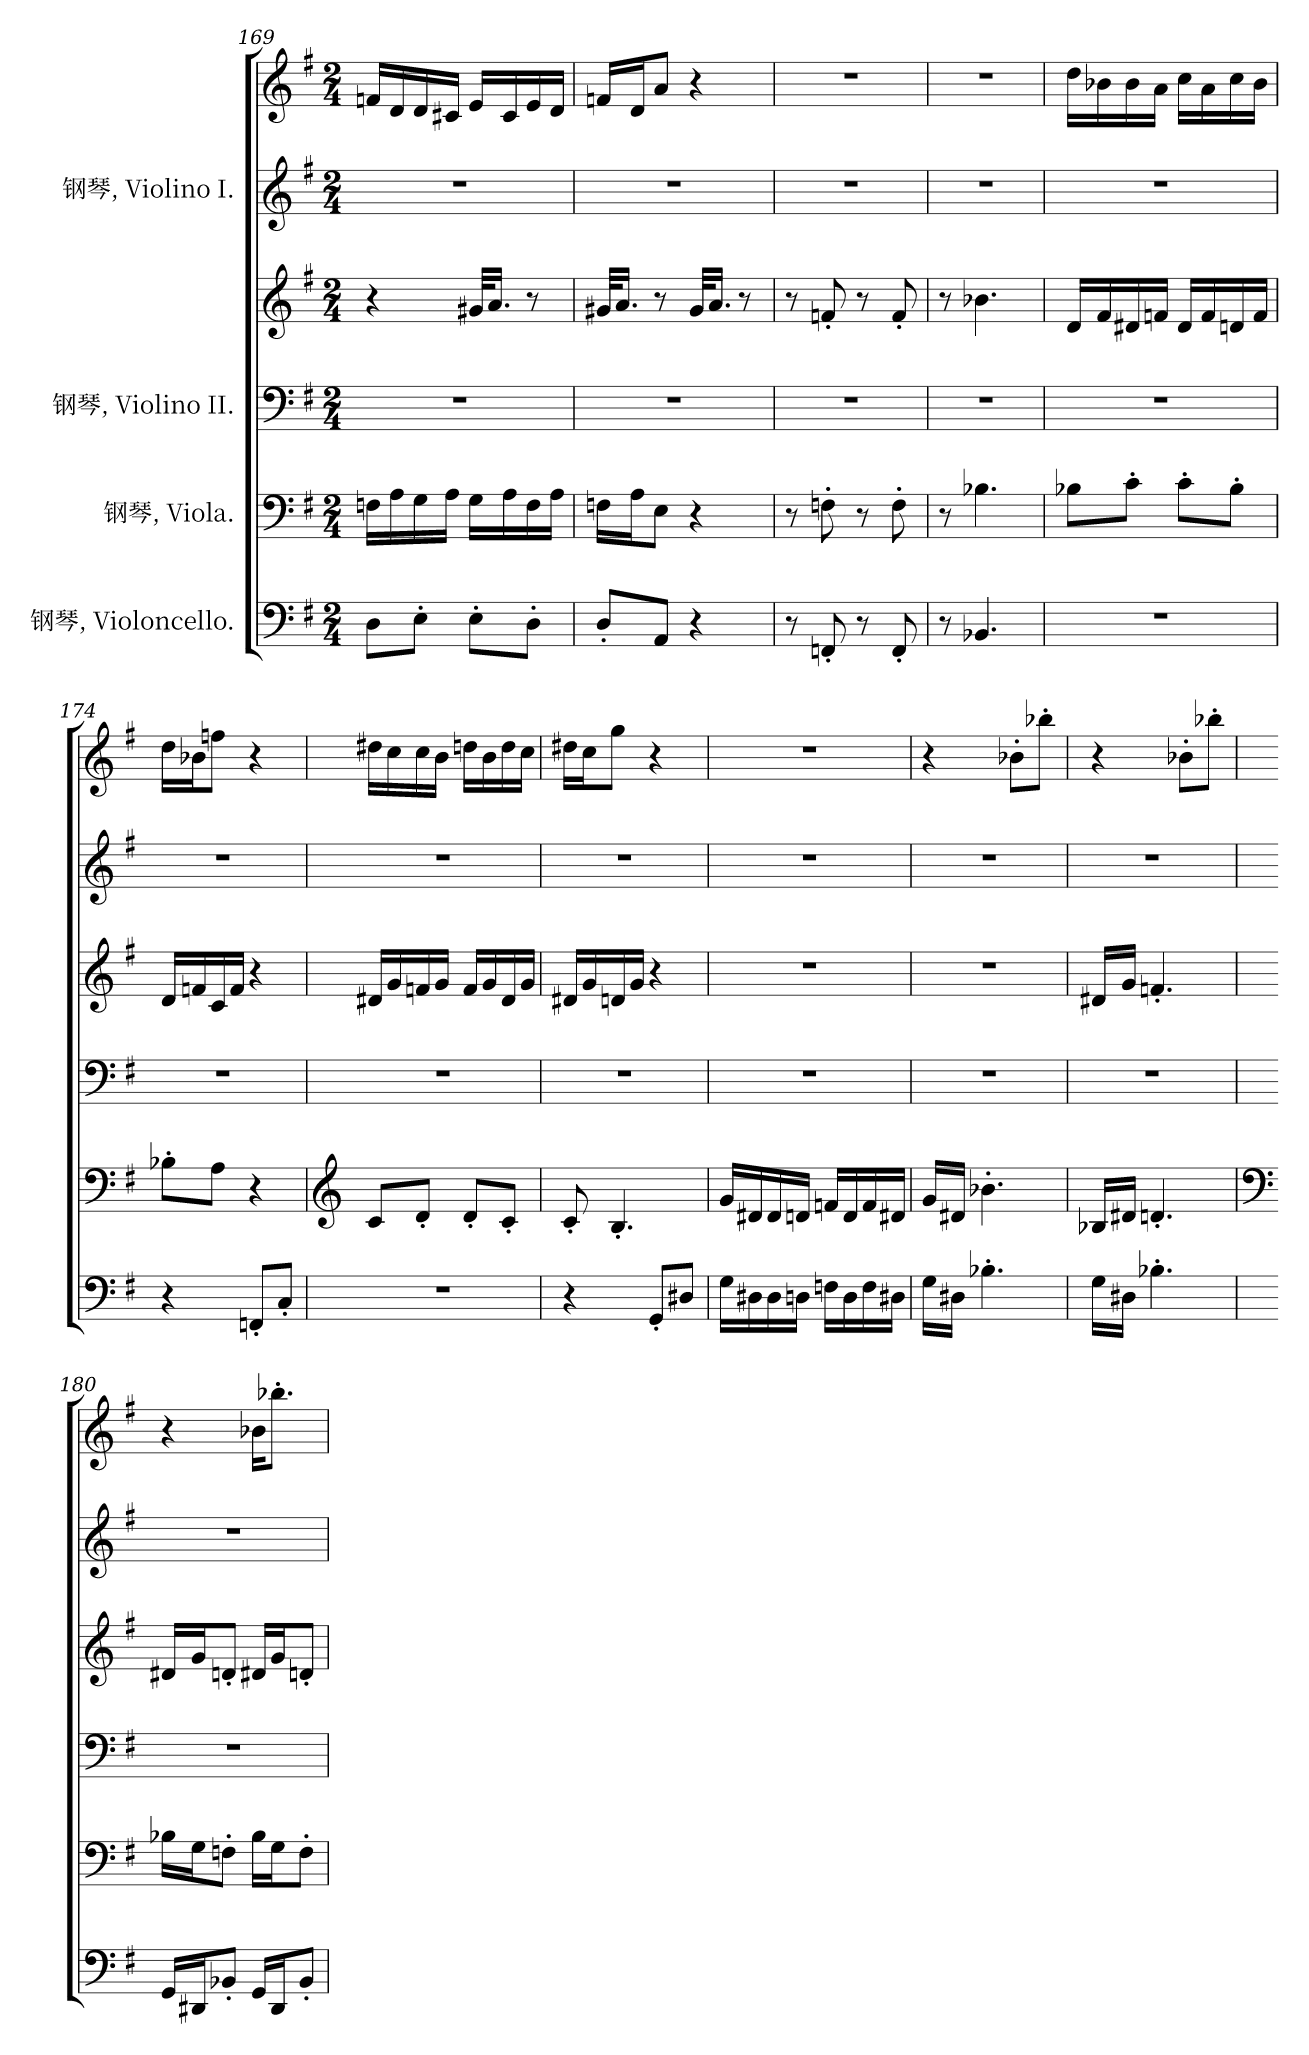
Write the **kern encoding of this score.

**kern	**kern	**kern	**kern	**kern	**kern
*part4	*part3	*part2	*part2	*part1	*part1
*staff6	*staff5	*staff4	*staff3	*staff2	*staff1
*I"钢琴, Violoncello.	*I"钢琴, Viola.	*I"钢琴, Violino II.	*	*I"钢琴, Violino I.	*
*clefF4	*clefF4	*clefF4	*clefG2	*clefG2	*clefG2
*k[f#]	*k[f#]	*k[f#]	*k[f#]	*k[f#]	*k[f#]
*M2/4	*M2/4	*M2/4	*M2/4	*M2/4	*M2/4
=169	=169	=169	=169	=169	=169
8D\L	16Fn\LL	2r	4r	2r	16fn/LL
.	16A\	.	.	.	16d/
8E'\J	16G\	.	.	.	16d/
.	16A\JJ	.	.	.	16c#X/JJ
8E'\L	16G\LL	.	32g#X/KLL	.	16e/LL
.	.	.	16.a/JJ	.	.
.	16A\	.	.	.	16c#/
8D'\J	16F\	.	8r	.	16e/
.	16A\JJ	.	.	.	16d/JJ
=170	=170	=170	=170	=170	=170
8D'/L	16Fn\LL	2r	32g#X/KLL	2r	16fn/LL
.	.	.	16.a/JJ	.	.
.	16A\J	.	.	.	16d/J
8AA/J	8E\J	.	8r	.	8a/J
4r	4r	.	32g#/KLL	.	4r
.	.	.	16.a/JJ	.	.
.	.	.	8r	.	.
!!LO:PB:g=z
=171	=171	=171	=171	=171	=171
8r	8r	2r	8r	2r	2r
8FFn'/	8Fn'\	.	8fn'/	.	.
8r	8r	.	8r	.	.
8FF'/	8F'\	.	8f'/	.	.
=172	=172	=172	=172	=172	=172
8r	8r	2r	8r	2r	2r
4.BB-X/	4.B-X\	.	4.b-X\	.	.
=173	=173	=173	=173	=173	=173
2r	8B-X\L	2r	16d/LL	2r	16dd\LL
.	.	.	16f#/	.	16b-X\
.	8c'\J	.	16d#X/	.	16b-\
.	.	.	16fn/JJ	.	16a\JJ
.	8c'\L	.	16d#/LL	.	16cc\LL
.	.	.	16f/	.	16a\
.	8B-'\J	.	16dn/	.	16cc\
.	.	.	16f/JJ	.	16b-\JJ
=174	=174	=174	=174	=174	=174
4r	8B-X'\L	2r	16d/LL	2r	16dd\LL
.	.	.	16fn/	.	16b-X\J
.	8A\J	.	16c/	.	8ffn\J
.	.	.	16f/JJ	.	.
8FFn'/L	4r	.	4r	.	4r
8C'/J	.	.	.	.	.
=175	=175	=175	=175	=175	=175
*	*clefG2	*	*	*	*
2r	8c/L	2r	16d#X/LL	2r	16dd#X\LL
.	.	.	16g/	.	16cc\
.	8d'/J	.	16fn/	.	16cc\
.	.	.	16g/JJ	.	16b\JJ
.	8d'/L	.	16f/LL	.	16ddn\LL
.	.	.	16g/	.	16b\
.	8c'/J	.	16d#/	.	16dd\
.	.	.	16g/JJ	.	16cc\JJ
!!LO:LB:g=z
=176	=176	=176	=176	=176	=176
4r	8c'/	2r	16d#X/LL	2r	16dd#X\LL
.	.	.	16g/	.	16cc\J
.	4.B'/	.	16dn/	.	8gg\J
.	.	.	16g/JJ	.	.
8GG'/L	.	.	4r	.	4r
8D#X/J	.	.	.	.	.
=177	=177	=177	=177	=177	=177
16G\LL	16g/LL	2r	2r	2r	2r
16D#X\	16d#X/	.	.	.	.
16D#\	16d#/	.	.	.	.
16Dn\JJ	16dn/JJ	.	.	.	.
16Fn\LL	16fn/LL	.	.	.	.
16D\	16d/	.	.	.	.
16F\	16f/	.	.	.	.
16D#X\JJ	16d#X/JJ	.	.	.	.
=178	=178	=178	=178	=178	=178
16G\LL	16g/LL	2r	2r	2r	4r
16D#X\JJ	16d#X/JJ	.	.	.	.
4.B-X'\	4.b-X'\	.	.	.	.
.	.	.	.	.	8b-X'\L
.	.	.	.	.	8bb-X'\J
=179	=179	=179	=179	=179	=179
16G\LL	16B-X/LL	2r	16d#X/LL	2r	4r
16D#X\JJ	16d#X/JJ	.	16g/JJ	.	.
4.B-X'\	4.dn'/	.	4.fn'/	.	.
.	.	.	.	.	8b-X'\L
.	.	.	.	.	8bb-X'\J
!!LO:PB:g=z
=180	=180	=180	=180	=180	=180
*	*clefF4	*	*	*	*
16GG/LL	16B-X\LL	2r	16d#X/LL	2r	4r
16DD#X/J	16G\J	.	16g/J	.	.
8BB-X'/J	8Fn'\J	.	8dn'/J	.	.
16GG/LL	16B-\LL	.	16d#X/LL	.	16b-X\KL
16DD#/J	16G\J	.	16g/J	.	8.bb-X'\J
8BB-'/J	8F'\J	.	8dn'/J	.	.
=	=	=	=	=	=
*-	*-	*-	*-	*-	*-
